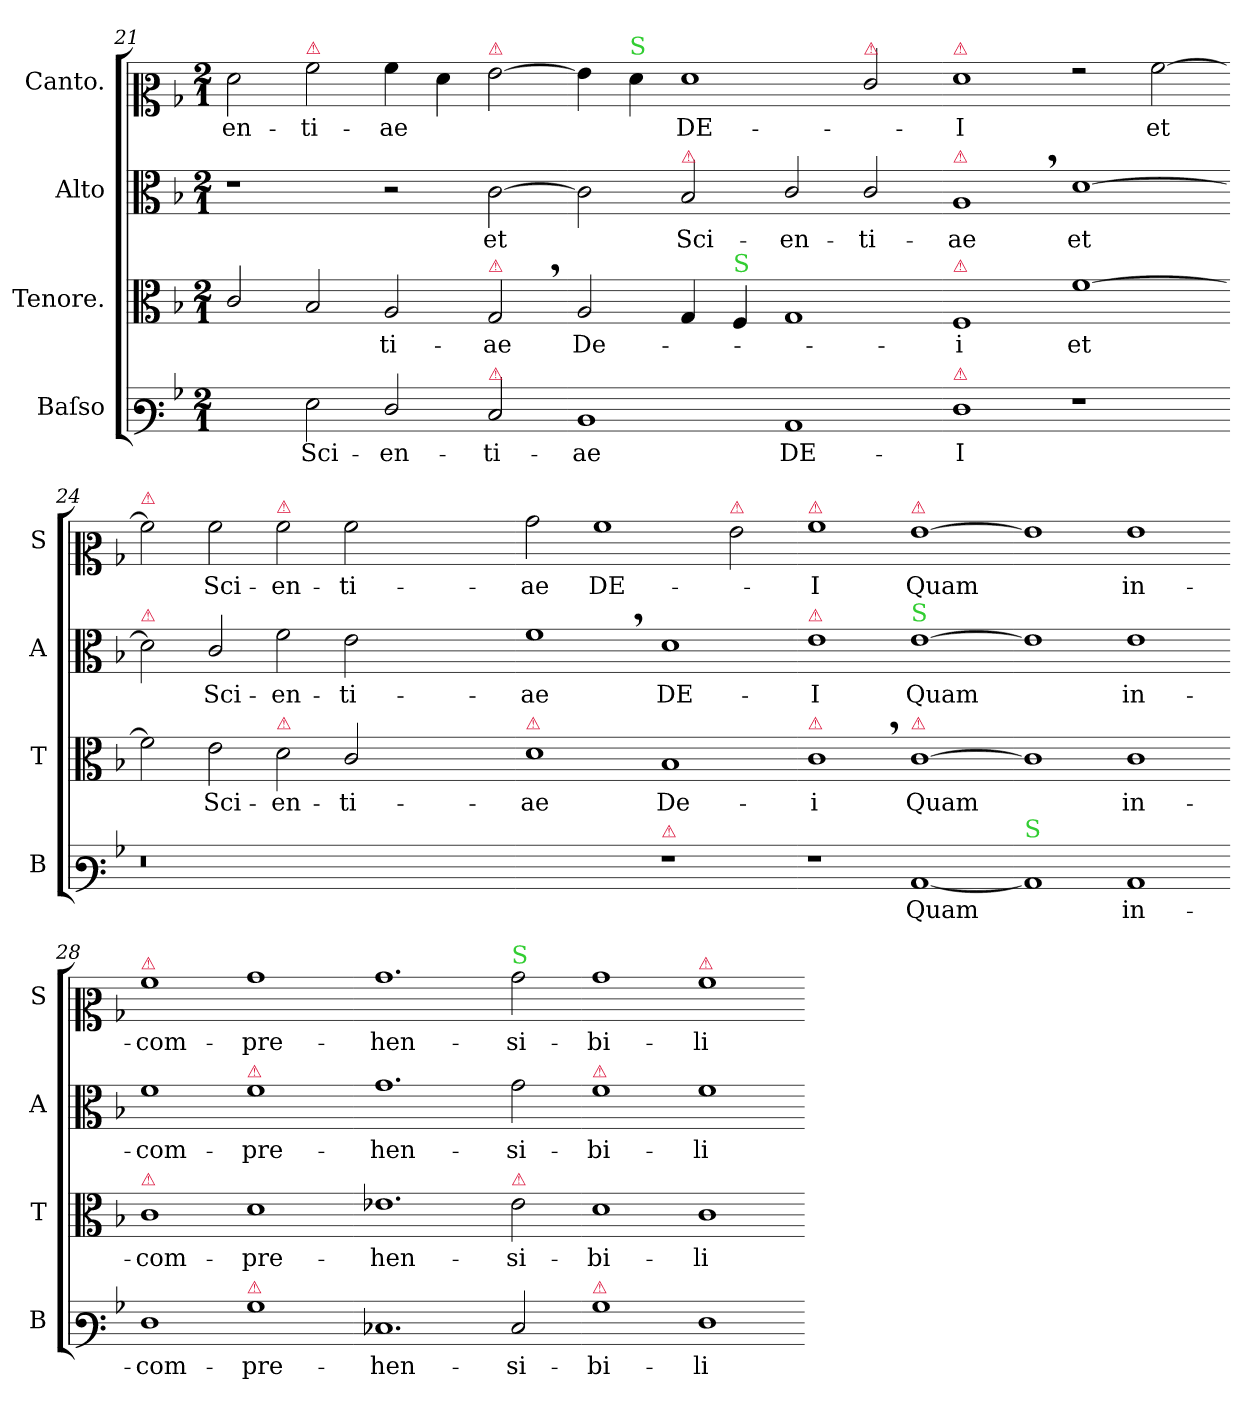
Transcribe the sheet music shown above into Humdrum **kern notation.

**kern	**text	**kern	**text	**kern	**text	**kern	**text
*part4	*part4	*part3	*part3	*part2	*part2	*part1	*part1
*staff4	*staff4	*staff3	*staff3	*staff2	*staff2	*staff1	*staff1
*I"Baſso	*	*I"Tenore.	*	*I"Alto	*	*I"Canto.	*
*I'B	*	*I'T	*	*I'A	*	*I'S	*
*clefF3	*	*clefC3	*	*clefC3	*	*clefC2	*
*k[b-]	*	*k[b-]	*	*k[b-]	*	*k[b-]	*
*M2/1	*	*M2/1	*	*M2/1	*	*M2/1	*
=21	=21	=21	=21	=21	=21	=21	=21
2ryy	.	2c/	.	1r	.	2f\	-en-
!	!	!	!	!	!	!LO:TX:a:color=crimson:t=⚠	!
2G\	Sci-	2B-/	.	.	.	2a\	-ti-
2F/	-en-	2A/	-ti-	2r	.	4a\	-ae
.	.	.	.	.	.	4f\	.
!	!	!	!	!	!	!LO:TX:a:color=crimson:t=⚠	!
!	!	!LO:TX:a:color=crimson:t=⚠	!	!	!	!	!
!LO:TX:a:color=crimson:t=⚠	!	!	!	!	!	!	!
2E/	-ti-	2G,</	-ae	[2c\	et	[2g\	.
=22-	=22-	=22-	=22-	=22-	=22-	=22-	=22-
1D	-ae	2A/	De-	2c\]	.	4g\]	.
!	!	!	!	!	!	!LO:TX:a:color=limegreen:t=S	!
.	.	.	.	.	.	4f\	.
!	!	!	!	!LO:TX:a:color=crimson:t=⚠	!	!	!
.	.	4G/	.	2B-/	Sci-	1f	DE-
!	!	!LO:TX:a:color=limegreen:t=S	!	!	!	!	!
.	.	4F/	.	.	.	.	.
1C	DE-	1G	.	2c/	-en-	.	.
!	!	!	!	!	!	!LO:TX:a:color=crimson:t=⚠	!
.	.	.	.	2c/	-ti-	2e/	.
=23-	=23-	=23-	=23-	=23-	=23-	=23-	=23-
!	!	!	!	!	!	!LO:TX:a:color=crimson:t=⚠	!
!	!	!	!	!LO:TX:a:color=crimson:t=⚠	!	!	!
!	!	!LO:TX:a:color=crimson:t=⚠	!	!	!	!	!
!LO:TX:a:color=crimson:t=⚠	!	!	!	!	!	!	!
1F	-I	1F	-i	1A,<	-ae	1f	-I
!	!	!	!	!	!LO:LY:i	!	!
1r	.	[1f	et	[1d	et	2rg	.
!	!	!	!	!	!	!	!LO:LY:i
.	.	.	.	.	.	[2a\	et
=24-	=24-	=24-	=24-	=24-	=24-	=24-	=24-
!	!	!	!	!	!	!LO:TX:a:color=crimson:t=⚠	!
!	!	!	!	!LO:TX:a:color=crimson:t=⚠	!	!	!
0.r	.	2f]	.	2d]	.	2a\]	.
!	!	!	!	!	!LO:LY:i	!	!LO:LY:i
.	.	2e\	Sci-	2c/	Sci-	2a\	Sci-
!	!	!	!	!	!	!LO:TX:a:color=crimson:t=⚠	!
!	!	!LO:TX:a:color=crimson:t=⚠	!	!	!	!	!
!	!	!	!	!	!LO:LY:i	!	!LO:LY:i
.	.	2d\	-en-	2f\	-en-	2a\	-en-
!	!	!	!	!	!LO:LY:i	!	!LO:LY:i
.	.	2c/	-ti-	2e\	-ti-	2a\	-ti-
.	.	1ryy	.	1ryy	.	1ryy	.
=25-	=25-	=25-	=25-	=25-	=25-	=25-	=25-
!	!	!LO:TX:a:color=crimson:t=⚠	!	!	!	!	!
!	!	!	!	!	!LO:LY:i	!	!LO:LY:i
1ryy	.	1d	-ae	1f,<	-ae	2b-\	-ae
!	!	!	!	!	!	!	!LO:LY:i
.	.	.	.	.	.	1a	DE-
!LO:TX:a:color=crimson:t=⚠	!	!	!	!	!	!	!
1r	.	1B-	De-	1d	DE-	.	.
!	!	!	!	!	!	!LO:TX:a:color=crimson:t=⚠	!
.	.	.	.	.	.	2g\	.
=26-	=26-	=26-	=26-	=26-	=26-	=26-	=26-
!	!	!	!	!	!	!LO:TX:a:color=crimson:t=⚠	!
!	!	!	!	!LO:TX:a:color=crimson:t=⚠	!	!	!
!	!	!LO:TX:a:color=crimson:t=⚠	!	!	!	!	!
!	!	!	!	!	!	!	!LO:LY:i
1r	.	1c,<	-i	1e	-I	1a	-I
!	!	!	!	!	!	!LO:TX:a:color=crimson:t=⚠	!
!	!	!	!	!LO:TX:a:color=limegreen:t=S	!	!	!
!	!	!LO:TX:a:color=crimson:t=⚠	!	!	!	!	!
[1C	Quam	[1c	Quam	[1e	Quam	[1g	Quam
=27-	=27-	=27-	=27-	=27-	=27-	=27-	=27-
!LO:TX:a:color=limegreen:t=S	!	!	!	!	!	!	!
1C]	.	1c]	.	1e]	.	1g]	.
1C	in-	1c	in-	1e	in-	1g	in-
=28-	=28-	=28-	=28-	=28-	=28-	=28-	=28-
!	!	!	!	!	!	!LO:TX:a:color=crimson:t=⚠	!
!	!	!LO:TX:a:color=crimson:t=⚠	!	!	!	!	!
1F	-com-	1c	-com-	1f	-com-	1a	-com-
!	!	!	!	!LO:TX:a:color=crimson:t=⚠	!	!	!
!LO:TX:a:color=crimson:t=⚠	!	!	!	!	!	!	!
1B-	-pre-	1d	-pre-	1f	-pre-	1b-	-pre-
=29-	=29-	=29-	=29-	=29-	=29-	=29-	=29-
1.E-X	-hen-	1.e-X	-hen-	1.g	-hen-	1.b-	-hen-
!	!	!	!	!	!	!LO:TX:a:color=limegreen:t=S	!
!	!	!LO:TX:a:color=crimson:t=⚠	!	!	!	!	!
2E-/	-si-	2e-\	-si-	2g\	-si-	2b-\	-si-
=30-	=30-	=30-	=30-	=30-	=30-	=30-	=30-
!	!	!	!	!LO:TX:a:color=crimson:t=⚠	!	!	!
!LO:TX:a:color=crimson:t=⚠	!	!	!	!	!	!	!
1B-	-bi-	1d	-bi-	1f	-bi-	1b-	-bi-
!	!	!	!	!	!	!LO:TX:a:color=crimson:t=⚠	!
1F	-li-	1c	-li-	1f	-li-	1a	-li-
=-	=-	=-	=-	=-	=-	=-	=-
*-	*-	*-	*-	*-	*-	*-	*-
